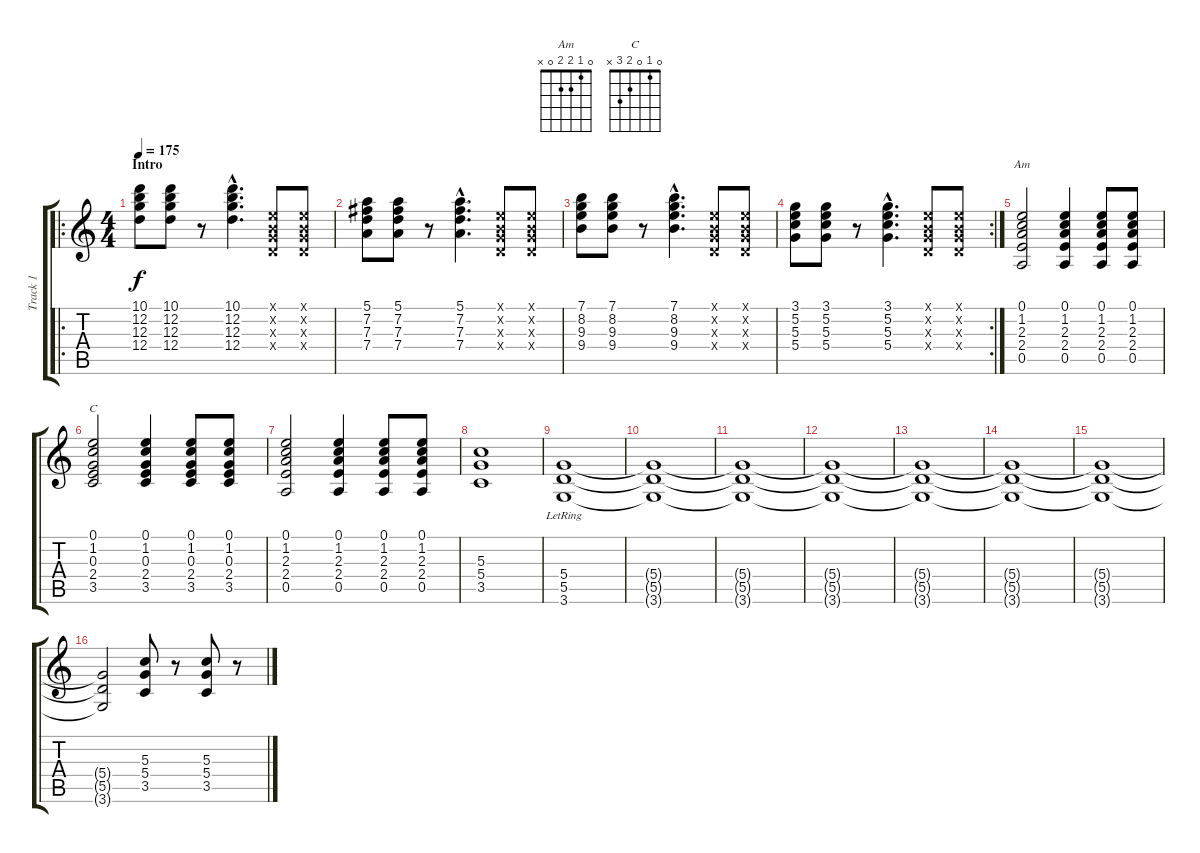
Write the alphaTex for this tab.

\track ("Track 1" "Track 1") {instrument distortionguitar}
\staff {score tabs}
\tuning (E4 B3 G3 D3 A2 E2) {hide}
\chord ("Am" 0 1 2 2 0 x)
\chord ("C" 0 1 0 2 3 x)
\ro
\ts (4 4)
\section ("" "Intro")
\tempo 175
\clef g2
\ks c
(10.1 12.2 12.3 12.4).8{dy f instrument electricguitarclean} (10.1 12.2 12.3 12.4).8 r.8 (10.1{hac} 12.2{hac} 12.3{hac} 12.4{hac}).4{d} (0.1{x} 0.2{x} 0.3{x} 0.4{x}).8 (0.1{x} 0.2{x} 0.3{x} 0.4{x}).8 |
(5.1 7.2 7.3 7.4).8 (5.1 7.2 7.3 7.4).8 r.8 (5.1{hac} 7.2{hac} 7.3{hac} 7.4{hac}).4{d} (0.1{x} 0.2{x} 0.3{x} 0.4{x}).8 (0.1{x} 0.2{x} 0.3{x} 0.4{x}).8 |
(7.1 8.2 9.3 9.4).8 (7.1 8.2 9.3 9.4).8 r.8 (7.1{hac} 8.2{hac} 9.3{hac} 9.4{hac}).4{d} (0.1{x} 0.2{x} 0.3{x} 0.4{x}).8 (0.1{x} 0.2{x} 0.3{x} 0.4{x}).8 |
\rc 2
(3.1 5.2 5.3 5.4).8 (3.1 5.2 5.3 5.4).8 r.8 (3.1{hac} 5.2{hac} 5.3{hac} 5.4{hac}).4{d} (0.1{x} 0.2{x} 0.3{x} 0.4{x}).8 (0.1{x} 0.2{x} 0.3{x} 0.4{x}).8 |
(0.1 1.2 2.3 2.4 0.5).2{ch "Am"} (0.1 1.2 2.3 2.4 0.5).4 (0.1 1.2 2.3 2.4 0.5).8 (0.1 1.2 2.3 2.4 0.5).8 |
(0.1 1.2 0.3 2.4 3.5).2{ch "C"} (0.1 1.2 0.3 2.4 3.5).4 (0.1 1.2 0.3 2.4 3.5).8 (0.1 1.2 0.3 2.4 3.5).8 |
(0.1 1.2 2.3 2.4 0.5).2 (0.1 1.2 2.3 2.4 0.5).4 (0.1 1.2 2.3 2.4 0.5).8 (0.1 1.2 2.3 2.4 0.5).8 |
(5.3 5.4 3.5).1{instrument distortionguitar} |
(5.4{lr} 5.5{lr} 3.6{lr}).1 |
(5.4{t} 5.5{t} 3.6{t}).1 |
(5.4{t} 5.5{t} 3.6{t}).1 |
(5.4{t} 5.5{t} 3.6{t}).1 |
(5.4{t} 5.5{t} 3.6{t}).1 |
(5.4{t} 5.5{t} 3.6{t}).1 |
(5.4{t} 5.5{t} 3.6{t}).1 |
(5.4{t} 5.5{t} 3.6{t}).2 (5.3 5.4 3.5).8 r.8 (5.3 5.4 3.5).8 r.8
